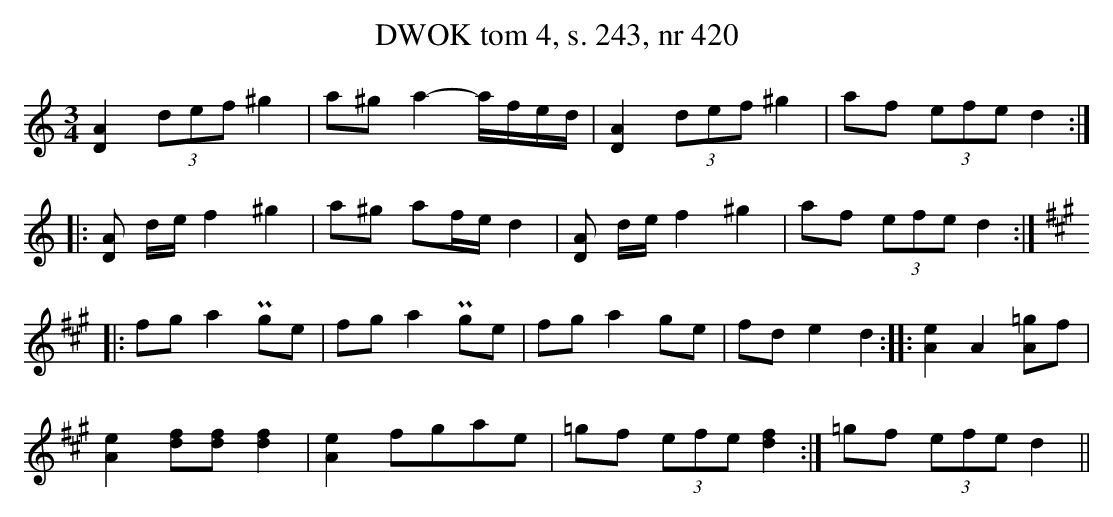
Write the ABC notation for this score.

X:1
T: DWOK tom 4, s. 243, nr 420
L: 1/16
M: 3/4
K: C
[D4A4] (3d2e2f2 ^g4 | a2^g2 a4-afed | [D4A4] (3d2e2f2 ^g4 | a2f2 (3e2f2e2 d4::
[D2A2] de f4^g4 | a2^g2 a2fe d4 | [D2A2] de f4 ^g4 | a2f2 (3e2f2e2 d4::
K:A
f2g2 a4 Pg2e2 | f2g2 a4 Pg2e2 | f2g2 a4 g2e2 | f2d2 e4 d4::[A4e4] A4 [A2=g2]f2 |
[A4e4] [d2f2][d2f2] [d4f4] | [A4e4] f2g2a2e2 |=g2f2 (3e2f2e2 [d4f4] :|=g2f2 (3e2f2e2 d4 ||
